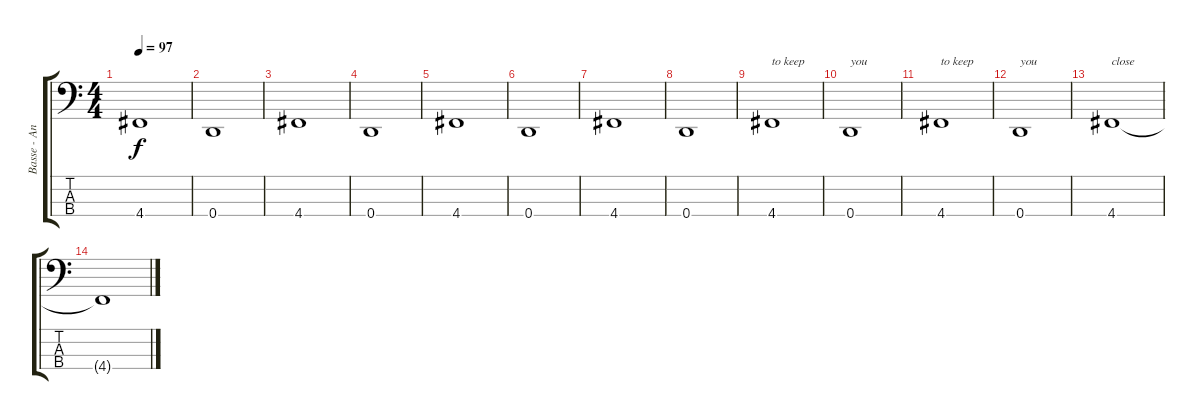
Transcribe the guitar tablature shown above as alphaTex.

\track ("Basse - Antony" "Basse - An") {instrument electricbassfinger}
\staff {score tabs}
\tuning (G2 D2 A1 D1) {hide}
\ts (4 4)
\tempo 97
\clef f4
\ks c
4.4.1{dy f} |
0.4.1 |
4.4.1 |
0.4.1 |
4.4.1 |
0.4.1 |
4.4.1 |
0.4.1 |
4.4.1{txt "to keep "} |
0.4.1{txt "you"} |
4.4.1{txt "to keep "} |
0.4.1{txt "you"} |
4.4.1{txt "close"} |
4.4{t}.1
